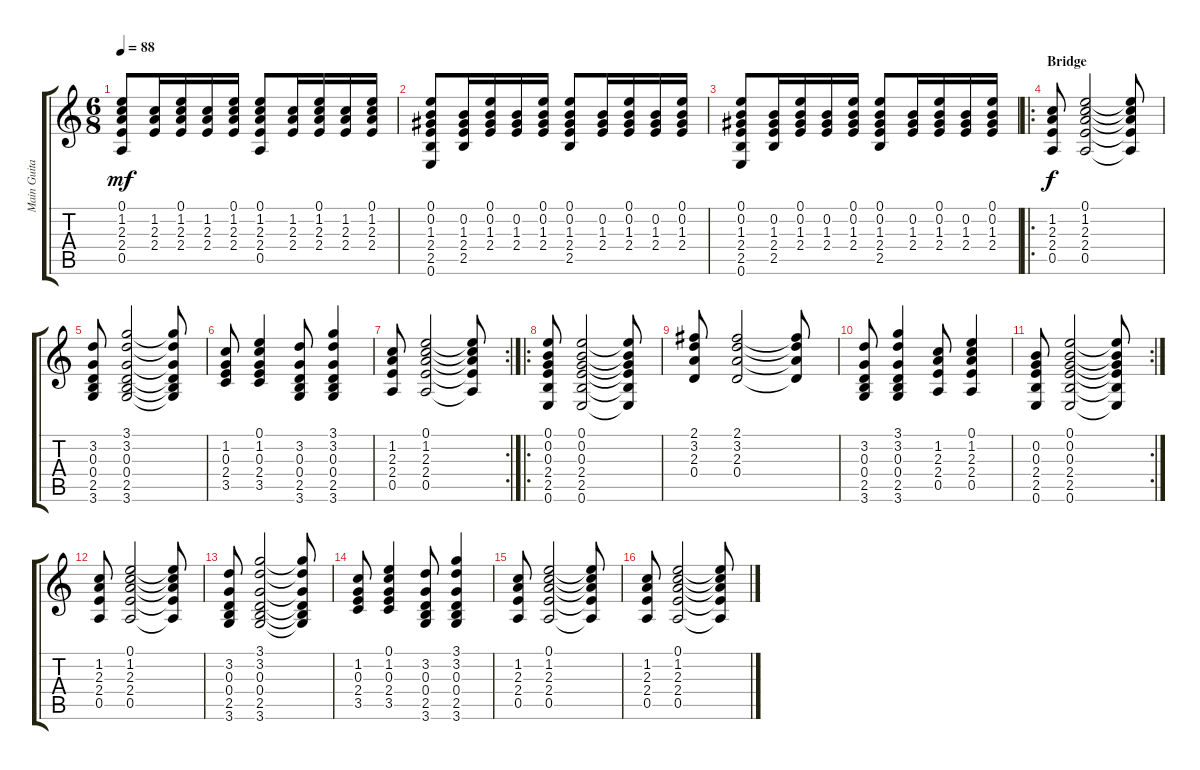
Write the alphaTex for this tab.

\track ("Main Guitar" "Main Guita") {instrument acousticguitarsteel}
\staff {score tabs}
\tuning (E4 B3 G3 D3 A2 E2) {hide}
\ts (6 8)
\tempo 88
\clef g2
\ks c
(0.1 1.2 2.3 2.4 0.5).8{dy mf} (1.2 2.3 2.4).16 (0.1 1.2 2.3 2.4).16 (1.2 2.3 2.4).16 (0.1 1.2 2.3 2.4).16 (0.1 1.2 2.3 2.4 0.5).8 (1.2 2.3 2.4).16 (0.1 1.2 2.3 2.4).16 (1.2 2.3 2.4).16 (0.1 1.2 2.3 2.4).16 |
(0.1 0.2 1.3 2.4 2.5 0.6).8 (0.2 1.3 2.4 2.5).16 (0.1 0.2 1.3 2.4).16 (0.2 1.3 2.4).16 (0.1 0.2 1.3 2.4).16 (0.1 0.2 1.3 2.4 2.5).8 (0.2 1.3 2.4).16 (0.1 0.2 1.3 2.4).16 (0.2 1.3 2.4).16 (0.1 0.2 1.3 2.4).16 |
(0.1 0.2 1.3 2.4 2.5 0.6).8 (0.2 1.3 2.4 2.5).16 (0.1 0.2 1.3 2.4).16 (0.2 1.3 2.4).16 (0.1 0.2 1.3 2.4).16 (0.1 0.2 1.3 2.4 2.5).8 (0.2 1.3 2.4).16 (0.1 0.2 1.3 2.4).16 (0.2 1.3 2.4).16 (0.1 0.2 1.3 2.4).16 |
\ro
\section ("" "Bridge")
(1.2 2.3 2.4 0.5).8{dy f} (0.1 1.2 2.3 2.4 0.5).2 (0.1{t} 1.2{t} 2.3{t} 2.4{t} 0.5{t}).8 |
(3.2 0.3 0.4 2.5 3.6).8 (3.1 3.2 0.3 0.4 2.5 3.6).2 (3.1{t} 3.2{t} 0.3{t} 0.4{t} 2.5{t} 3.6{t}).8 |
(1.2 0.3 2.4 3.5).8 (0.1 1.2 0.3 2.4 3.5).4 (3.2 0.3 0.4 2.5 3.6).8 (3.1 3.2 0.3 0.4 2.5 3.6).4 |
\rc 2
(1.2 2.3 2.4 0.5).8 (0.1 1.2 2.3 2.4 0.5).2 (0.1{t} 1.2{t} 2.3{t} 2.4{t} 0.5{t}).8 |
\ro
(0.1 0.2 0.3 2.4 2.5 0.6).8 (0.1 0.2 0.3 2.4 2.5 0.6).2 (0.1{t} 0.2{t} 0.3{t} 2.4{t} 2.5{t} 0.6{t}).8 |
(2.1 3.2 2.3 0.4).8 (2.1 3.2 2.3 0.4).2 (2.1{t} 3.2{t} 2.3{t} 0.4{t}).8 |
(3.2 0.3 0.4 2.5 3.6).8 (3.1 3.2 0.3 0.4 2.5 3.6).4 (1.2 2.3 2.4 0.5).8 (0.1 1.2 2.3 2.4 0.5).4 |
\rc 2
(0.2 0.3 2.4 2.5 0.6).8 (0.1 0.2 0.3 2.4 2.5 0.6).2 (0.1{t} 0.2{t} 0.3{t} 2.4{t} 2.5{t} 0.6{t}).8 |
(1.2 2.3 2.4 0.5).8 (0.1 1.2 2.3 2.4 0.5).2 (0.1{t} 1.2{t} 2.3{t} 2.4{t} 0.5{t}).8 |
(3.2 0.3 0.4 2.5 3.6).8 (3.1 3.2 0.3 0.4 2.5 3.6).2 (3.1{t} 3.2{t} 0.3{t} 0.4{t} 2.5{t} 3.6{t}).8 |
(1.2 0.3 2.4 3.5).8 (0.1 1.2 0.3 2.4 3.5).4 (3.2 0.3 0.4 2.5 3.6).8 (3.1 3.2 0.3 0.4 2.5 3.6).4 |
(1.2 2.3 2.4 0.5).8 (0.1 1.2 2.3 2.4 0.5).2 (0.1{t} 1.2{t} 2.3{t} 2.4{t} 0.5{t}).8 |
(1.2 2.3 2.4 0.5).8 (0.1 1.2 2.3 2.4 0.5).2 (0.1{t} 1.2{t} 2.3{t} 2.4{t} 0.5{t}).8
